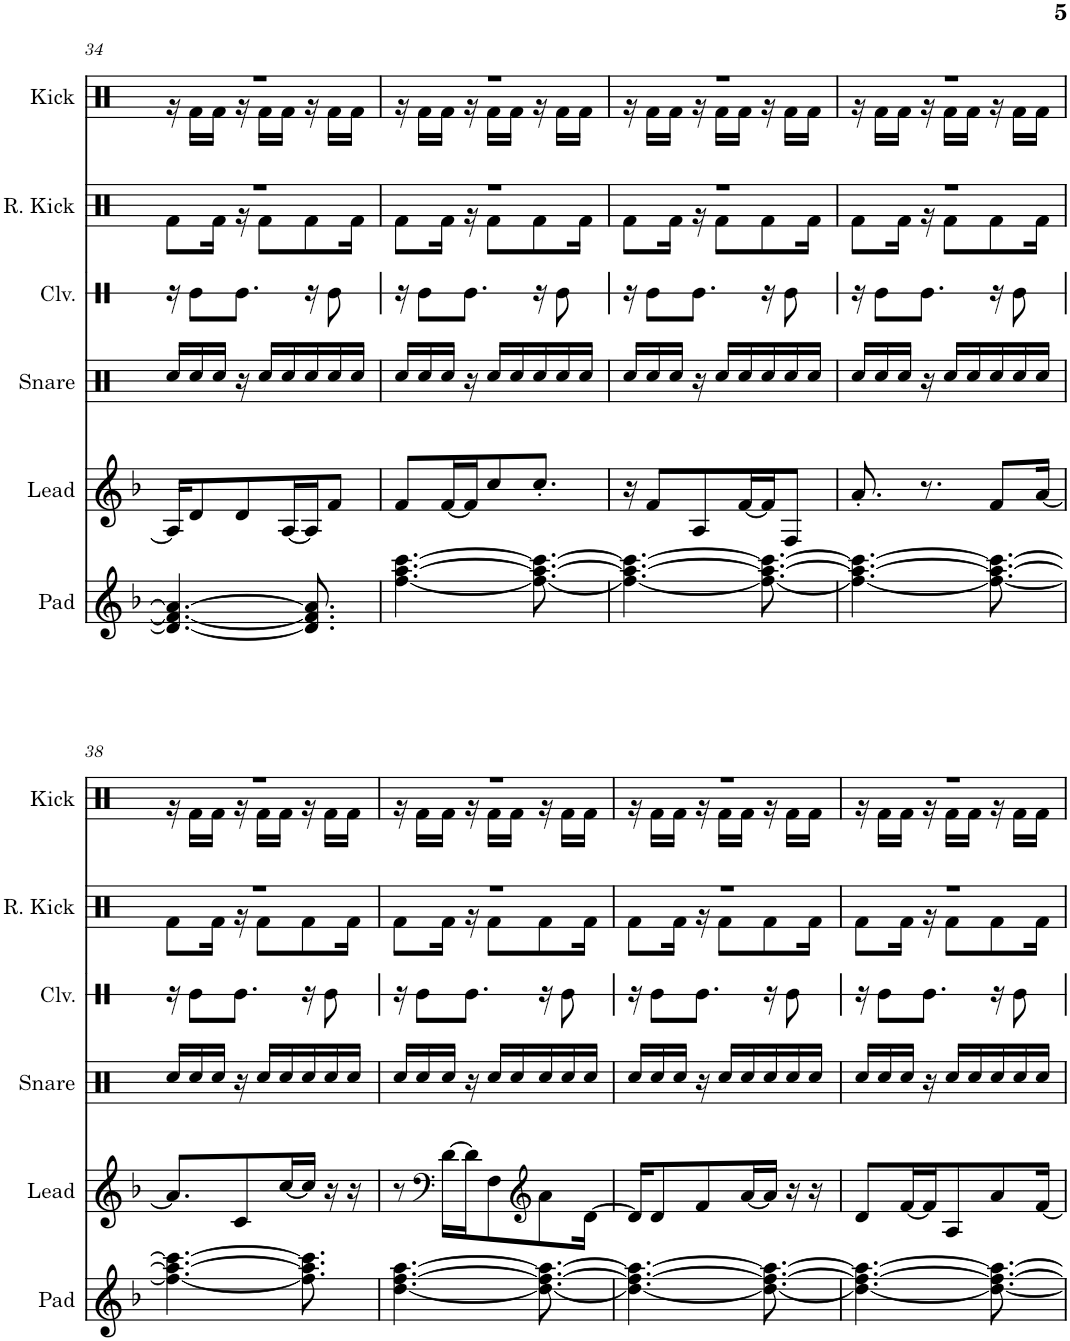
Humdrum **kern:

**kern	**kern	**kern	**kern	**kern	**kern
*part6	*part5	*part4	*part3	*part2	*part1
*staff6	*staff5	*staff4	*staff3	*staff2	*staff1
*I"Pad	*I"Lead	*I"Snare	*I"Claves	*I"Reverb Kick	*I"Kick
*I'Pad	*I'Lead	*I'Snare	*I'Clv.	*I'R. Kick	*I'Kick
!!LO:PB:g=z
*clefG2	*clefG2	*clefX	*clefX	*clefX	*clefX
*k[b-]	*k[b-]	*k[b-]	*k[b-]	*k[b-]	*k[b-]
*M9/16	*M9/16	*M9/16	*M9/16	*M9/16	*M9/16
=34	=34	=34	=34	=34	=34
*	*	*	*	*^	*^
4.d/_ 4.f/_ 4.a/_	16A/KL]	16Rcc/LL	16r	16%9r	8Rf\L	16%9r	16r
.	8d/	16Rcc/	8Re\L	.	.	.	16Rf\LL
.	.	16Rcc/JJ	.	.	16Rf\Jk	.	16Rf\JJ
.	8d/	16r	8.Re\J	.	16r	.	16r
.	.	16Rcc/LL	.	.	8Rf\L	.	16Rf\LL
.	[16A/L	16Rcc/	.	.	.	.	16Rf\JJ
8.d/] 8.f/] 8.a/]	16A/J]	16Rcc/	16r	.	8Rf\	.	16r
.	8f/J	16Rcc/	8Re\	.	.	.	16Rf\LL
.	.	16Rcc/JJ	.	.	16Rf\Jk	.	16Rf\JJ
=35	=35	=35	=35	=35	=35	=35	=35
[4.ff\ [4.aa\ [4.ccc\	8f/L	16Rcc/LL	16r	16%9r	8Rf\L	16%9r	16r
.	.	16Rcc/	8Re\L	.	.	.	16Rf\LL
.	[16f/L	16Rcc/JJ	.	.	16Rf\Jk	.	16Rf\JJ
.	16f/J]	16r	8.Re\J	.	16r	.	16r
.	8cc/	16Rcc/LL	.	.	8Rf\L	.	16Rf\LL
.	.	16Rcc/	.	.	.	.	16Rf\JJ
8.ff\_ 8.aa\_ 8.ccc\_	8.cc'/J	16Rcc/	16r	.	8Rf\	.	16r
.	.	16Rcc/	8Re\	.	.	.	16Rf\LL
.	.	16Rcc/JJ	.	.	16Rf\Jk	.	16Rf\JJ
=36	=36	=36	=36	=36	=36	=36	=36
4.ff\_ 4.aa\_ 4.ccc\_	16r	16Rcc/LL	16r	16%9r	8Rf\L	16%9r	16r
.	8f/L	16Rcc/	8Re\L	.	.	.	16Rf\LL
.	.	16Rcc/JJ	.	.	16Rf\Jk	.	16Rf\JJ
.	8A/	16r	8.Re\J	.	16r	.	16r
.	.	16Rcc/LL	.	.	8Rf\L	.	16Rf\LL
.	[16f/L	16Rcc/	.	.	.	.	16Rf\JJ
8.ff\_ 8.aa\_ 8.ccc\_	16f/J]	16Rcc/	16r	.	8Rf\	.	16r
.	8F/J	16Rcc/	8Re\	.	.	.	16Rf\LL
.	.	16Rcc/JJ	.	.	16Rf\Jk	.	16Rf\JJ
=37	=37	=37	=37	=37	=37	=37	=37
4.ff\_ 4.aa\_ 4.ccc\_	8.a'/	16Rcc/LL	16r	16%9r	8Rf\L	16%9r	16r
.	.	16Rcc/	8Re\L	.	.	.	16Rf\LL
.	.	16Rcc/JJ	.	.	16Rf\Jk	.	16Rf\JJ
.	8.r	16r	8.Re\J	.	16r	.	16r
.	.	16Rcc/LL	.	.	8Rf\L	.	16Rf\LL
.	.	16Rcc/	.	.	.	.	16Rf\JJ
8.ff\_ 8.aa\_ 8.ccc\_	8f/L	16Rcc/	16r	.	8Rf\	.	16r
.	.	16Rcc/	8Re\	.	.	.	16Rf\LL
.	[16a/Jk	16Rcc/JJ	.	.	16Rf\Jk	.	16Rf\JJ
!!LO:LB:g=z	!!
=38	=38	=38	=38	=38	=38	=38	=38
4.ff\_ 4.aa\_ 4.ccc\_	8.a/L]	16Rcc/LL	16r	16%9r	8Rf\L	16%9r	16r
.	.	16Rcc/	8Re\L	.	.	.	16Rf\LL
.	.	16Rcc/JJ	.	.	16Rf\Jk	.	16Rf\JJ
.	8c/	16r	8.Re\J	.	16r	.	16r
.	.	16Rcc/LL	.	.	8Rf\L	.	16Rf\LL
.	[16cc/L	16Rcc/	.	.	.	.	16Rf\JJ
8.ff\] 8.aa\] 8.ccc\]	16cc/JJ]	16Rcc/	16r	.	8Rf\	.	16r
.	16r	16Rcc/	8Re\	.	.	.	16Rf\LL
.	16r	16Rcc/JJ	.	.	16Rf\Jk	.	16Rf\JJ
=39	=39	=39	=39	=39	=39	=39	=39
[4.dd\ [4.ff\ [4.aa\	8r	16Rcc/LL	16r	16%9r	8Rf\L	16%9r	16r
.	.	16Rcc/	8Re\L	.	.	.	16Rf\LL
*	*clefF4	*	*	*	*	*	*
.	[16d\LL	16Rcc/JJ	.	.	16Rf\Jk	.	16Rf\JJ
.	16d\J]	16r	8.Re\J	.	16r	.	16r
.	8F\	16Rcc/LL	.	.	8Rf\L	.	16Rf\LL
.	.	16Rcc/	.	.	.	.	16Rf\JJ
*	*clefG2	*	*	*	*	*	*
8.dd\_ 8.ff\_ 8.aa\_	8a\	16Rcc/	16r	.	8Rf\	.	16r
.	.	16Rcc/	8Re\	.	.	.	16Rf\LL
.	[16d\Jk	16Rcc/JJ	.	.	16Rf\Jk	.	16Rf\JJ
=40	=40	=40	=40	=40	=40	=40	=40
4.dd\_ 4.ff\_ 4.aa\_	16d/KL]	16Rcc/LL	16r	16%9r	8Rf\L	16%9r	16r
.	8d/	16Rcc/	8Re\L	.	.	.	16Rf\LL
.	.	16Rcc/JJ	.	.	16Rf\Jk	.	16Rf\JJ
.	8f/	16r	8.Re\J	.	16r	.	16r
.	.	16Rcc/LL	.	.	8Rf\L	.	16Rf\LL
.	[16a/L	16Rcc/	.	.	.	.	16Rf\JJ
8.dd\_ 8.ff\_ 8.aa\_	16a/JJ]	16Rcc/	16r	.	8Rf\	.	16r
.	16r	16Rcc/	8Re\	.	.	.	16Rf\LL
.	16r	16Rcc/JJ	.	.	16Rf\Jk	.	16Rf\JJ
=41	=41	=41	=41	=41	=41	=41	=41
4.dd\_ 4.ff\_ 4.aa\_	8d/L	16Rcc/LL	16r	16%9r	8Rf\L	16%9r	16r
.	.	16Rcc/	8Re\L	.	.	.	16Rf\LL
.	[16f/L	16Rcc/JJ	.	.	16Rf\Jk	.	16Rf\JJ
.	16f/J]	16r	8.Re\J	.	16r	.	16r
.	8A/	16Rcc/LL	.	.	8Rf\L	.	16Rf\LL
.	.	16Rcc/	.	.	.	.	16Rf\JJ
8.dd\_ 8.ff\_ 8.aa\_	8a/	16Rcc/	16r	.	8Rf\	.	16r
.	.	16Rcc/	8Re\	.	.	.	16Rf\LL
.	[16f/Jk	16Rcc/JJ	.	.	16Rf\Jk	.	16Rf\JJ
*	*	*	*	*v	*v	*	*
*	*	*	*	*	*v	*v
=	=	=	=	=	=
*-	*-	*-	*-	*-	*-
